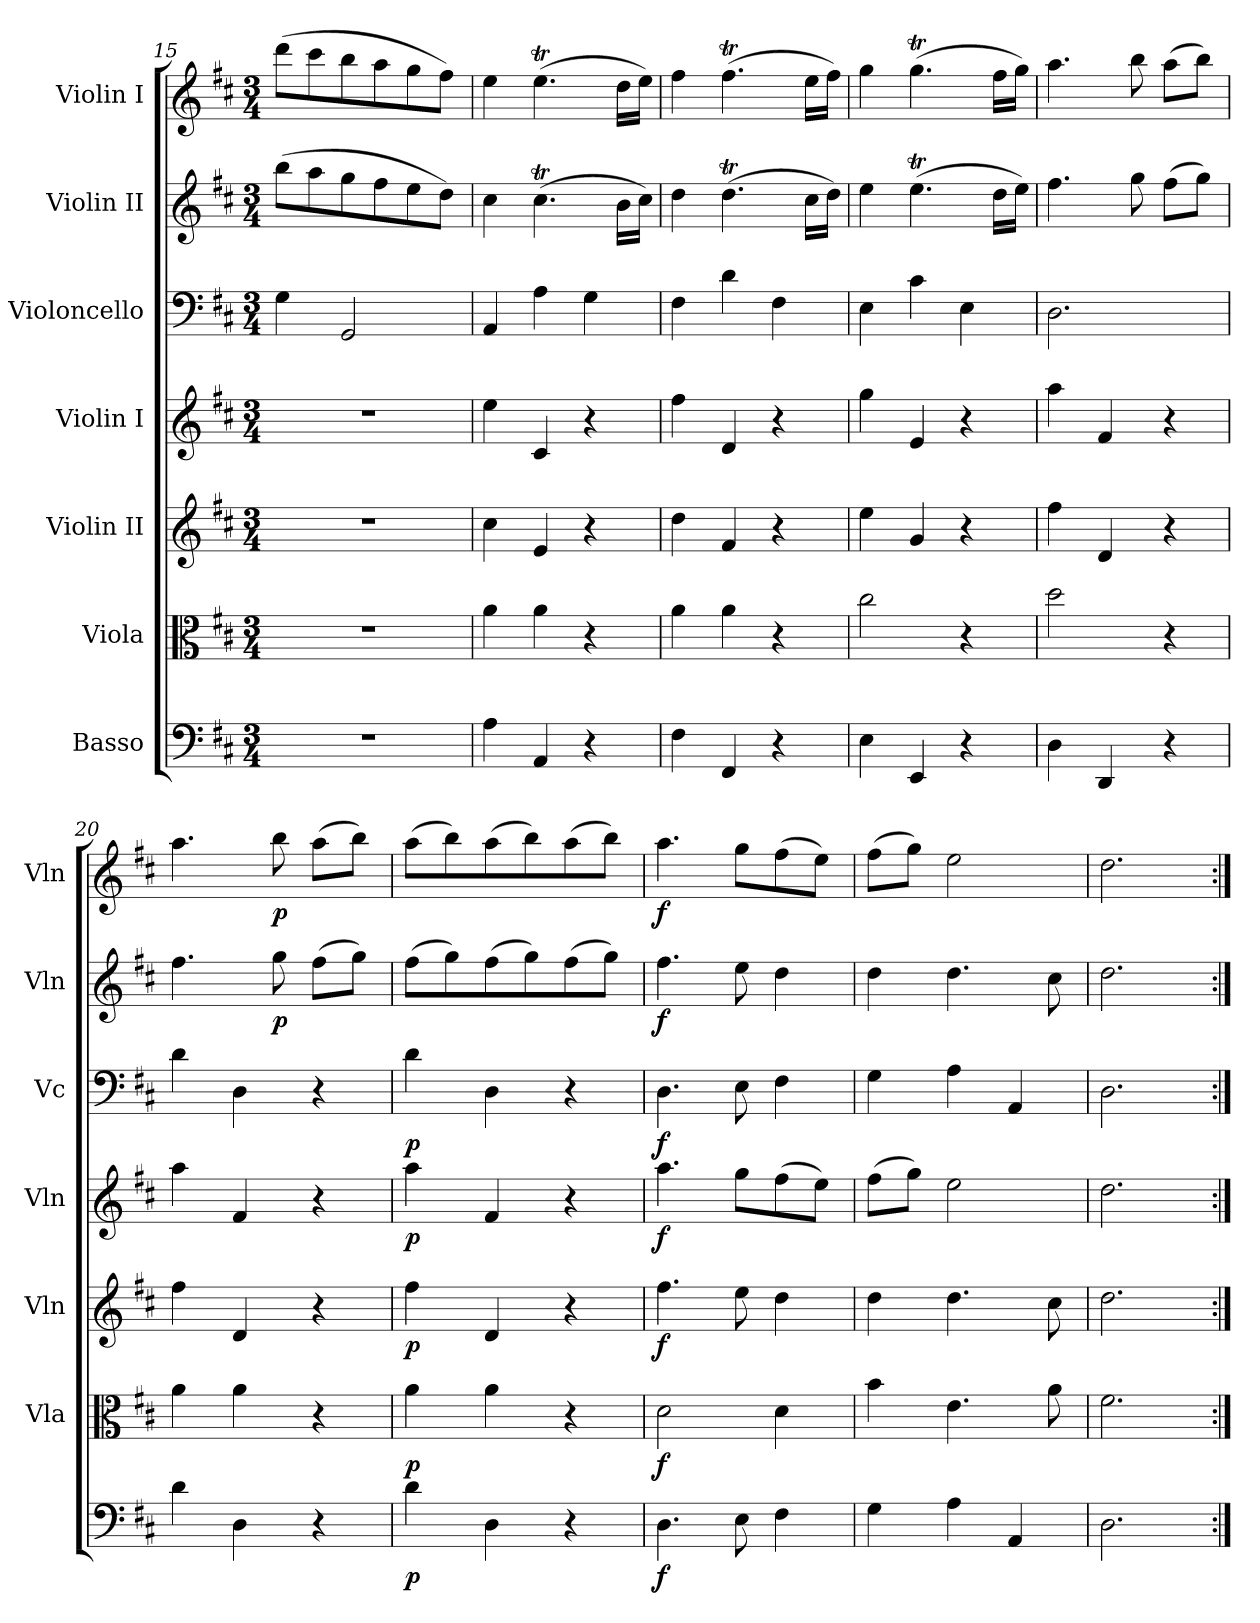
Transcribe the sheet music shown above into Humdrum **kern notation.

**kern	**dynam	**kern	**dynam	**kern	**dynam	**kern	**dynam	**kern	**dynam	**kern	**dynam	**kern	**dynam
*part7	*part7	*part6	*part6	*part5	*part5	*part4	*part4	*part3	*part3	*part2	*part2	*part1	*part1
*staff7	*staff7	*staff6	*staff6	*staff5	*staff5	*staff4	*staff4	*staff3	*staff3	*staff2	*staff2	*staff1	*staff1
*I"Basso	*	*I"Viola	*	*I"Violin II	*	*I"Violin I	*	*I"Violoncello	*	*I"Violin II	*	*I"Violin I	*
*	*	*I'Vla	*	*I'Vln	*	*I'Vln	*	*I'Vc	*	*I'Vln	*	*I'Vln	*
*clefF4	*	*clefC3	*	*clefG2	*	*clefG2	*	*clefF4	*	*clefG2	*	*clefG2	*
*k[f#c#]	*	*k[f#c#]	*	*k[f#c#]	*	*k[f#c#]	*	*k[f#c#]	*	*k[f#c#]	*	*k[f#c#]	*
*M3/4	*	*M3/4	*	*M3/4	*	*M3/4	*	*M3/4	*	*M3/4	*	*M3/4	*
=15	=15	=15	=15	=15	=15	=15	=15	=15	=15	=15	=15	=15	=15
2.r	.	2.r	.	2.r	.	2.r	.	4G\	.	(>8bb\L	.	(>8ddd\L	.
.	.	.	.	.	.	.	.	.	.	8aa\	.	8ccc#\	.
.	.	.	.	.	.	.	.	2GG/	.	8gg\	.	8bb\	.
.	.	.	.	.	.	.	.	.	.	8ff#\	.	8aa\	.
.	.	.	.	.	.	.	.	.	.	8ee\	.	8gg\	.
.	.	.	.	.	.	.	.	.	.	8dd\J)	.	8ff#\J)	.
=16	=16	=16	=16	=16	=16	=16	=16	=16	=16	=16	=16	=16	=16
4A\	.	4a\	.	4cc#\	.	4ee\	.	4AA/	.	4cc#\	.	4ee\	.
4AA/	.	4a\	.	4e/	.	4c#/	.	4A\	.	(>4.cc#t\	.	(>4.eeT\	.
4r	.	4r	.	4r	.	4r	.	4G\	.	.	.	.	.
.	.	.	.	.	.	.	.	.	.	16b\LL	.	16dd\LL	.
.	.	.	.	.	.	.	.	.	.	16cc#\JJ)	.	16ee\JJ)	.
=17	=17	=17	=17	=17	=17	=17	=17	=17	=17	=17	=17	=17	=17
4F#\	.	4a\	.	4dd\	.	4ff#\	.	4F#\	.	4dd\	.	4ff#\	.
4FF#/	.	4a\	.	4f#/	.	4d/	.	4d\	.	(>4.ddT\	.	(>4.ff#t\	.
4r	.	4r	.	4r	.	4r	.	4F#\	.	.	.	.	.
.	.	.	.	.	.	.	.	.	.	16cc#\LL	.	16ee\LL	.
.	.	.	.	.	.	.	.	.	.	16dd\JJ)	.	16ff#\JJ)	.
=18	=18	=18	=18	=18	=18	=18	=18	=18	=18	=18	=18	=18	=18
4E\	.	2cc#\	.	4ee\	.	4gg\	.	4E\	.	4ee\	.	4gg\	.
4EE/	.	.	.	4g/	.	4e/	.	4c#\	.	(>4.eeT\	.	(>4.ggT\	.
4r	.	4r	.	4r	.	4r	.	4E\	.	.	.	.	.
.	.	.	.	.	.	.	.	.	.	16dd\LL	.	16ff#\LL	.
.	.	.	.	.	.	.	.	.	.	16ee\JJ)	.	16gg\JJ)	.
!!LO:LB:g=z
=19	=19	=19	=19	=19	=19	=19	=19	=19	=19	=19	=19	=19	=19
4D\	.	2dd\	.	4ff#\	.	4aa\	.	2.D\	.	4.ff#\	.	4.aa\	.
4DD/	.	.	.	4d/	.	4f#/	.	.	.	.	.	.	.
.	.	.	.	.	.	.	.	.	.	8gg\	.	8bb\	.
4r	.	4r	.	4r	.	4r	.	.	.	(>8ff#\L	.	(>8aa\L	.
.	.	.	.	.	.	.	.	.	.	8gg\J)	.	8bb\J)	.
=20	=20	=20	=20	=20	=20	=20	=20	=20	=20	=20	=20	=20	=20
4d\	.	4a\	.	4ff#\	.	4aa\	.	4d\	.	4.ff#\	.	4.aa\	.
4D\	.	4a\	.	4d/	.	4f#/	.	4D\	.	.	.	.	.
!	!	!	!	!	!	!	!	!	!	!	!LO:DY:b	!	!LO:DY:b
.	.	.	.	.	.	.	.	.	.	8gg\	p	8bb\	p
4r	.	4r	.	4r	.	4r	.	4r	.	(>8ff#\L	.	(>8aa\L	.
.	.	.	.	.	.	.	.	.	.	8gg\J)	.	8bb\J)	.
=21	=21	=21	=21	=21	=21	=21	=21	=21	=21	=21	=21	=21	=21
!	!LO:DY:b	!	!LO:DY:b	!	!LO:DY:b	!	!LO:DY:b	!	!LO:DY:b	!	!	!	!
4d\	p	4a\	p	4ff#\	p	4aa\	p	4d\	p	(>8ff#\L	.	(>8aa\L	.
.	.	.	.	.	.	.	.	.	.	8gg\)	.	8bb\)	.
4D\	.	4a\	.	4d/	.	4f#/	.	4D\	.	(>8ff#\	.	(>8aa\	.
.	.	.	.	.	.	.	.	.	.	8gg\)	.	8bb\)	.
4r	.	4r	.	4r	.	4r	.	4r	.	(>8ff#\	.	(>8aa\	.
.	.	.	.	.	.	.	.	.	.	8gg\J)	.	8bb\J)	.
=22	=22	=22	=22	=22	=22	=22	=22	=22	=22	=22	=22	=22	=22
!	!LO:DY:b	!	!LO:DY:b	!	!LO:DY:b	!	!LO:DY:b	!	!LO:DY:b	!	!LO:DY:b	!	!LO:DY:b
4.D\	f	2d\	f	4.ff#\	f	4.aa\	f	4.D\	f	4.ff#\	f	4.aa\	f
8E\	.	.	.	8ee\	.	8gg\L	.	8E\	.	8ee\	.	8gg\L	.
4F#\	.	4d\	.	4dd\	.	(>8ff#\	.	4F#\	.	4dd\	.	(>8ff#\	.
.	.	.	.	.	.	8ee\J)	.	.	.	.	.	8ee\J)	.
=23	=23	=23	=23	=23	=23	=23	=23	=23	=23	=23	=23	=23	=23
4G\	.	4b\	.	4dd\	.	(>8ff#\L	.	4G\	.	4dd\	.	(>8ff#\L	.
.	.	.	.	.	.	8gg\J)	.	.	.	.	.	8gg\J)	.
4A\	.	4.e\	.	4.dd\	.	2ee\	.	4A\	.	4.dd\	.	2ee\	.
4AA/	.	.	.	.	.	.	.	4AA/	.	.	.	.	.
.	.	8a\	.	8cc#\	.	.	.	.	.	8cc#\	.	.	.
=24	=24	=24	=24	=24	=24	=24	=24	=24	=24	=24	=24	=24	=24
2.D\	.	2.f#\	.	2.dd\	.	2.dd\	.	2.D\	.	2.dd\	.	2.dd\	.
=:|!	=:|!	=:|!	=:|!	=:|!	=:|!	=:|!	=:|!	=:|!	=:|!	=:|!	=:|!	=:|!	=:|!
*-	*-	*-	*-	*-	*-	*-	*-	*-	*-	*-	*-	*-	*-
